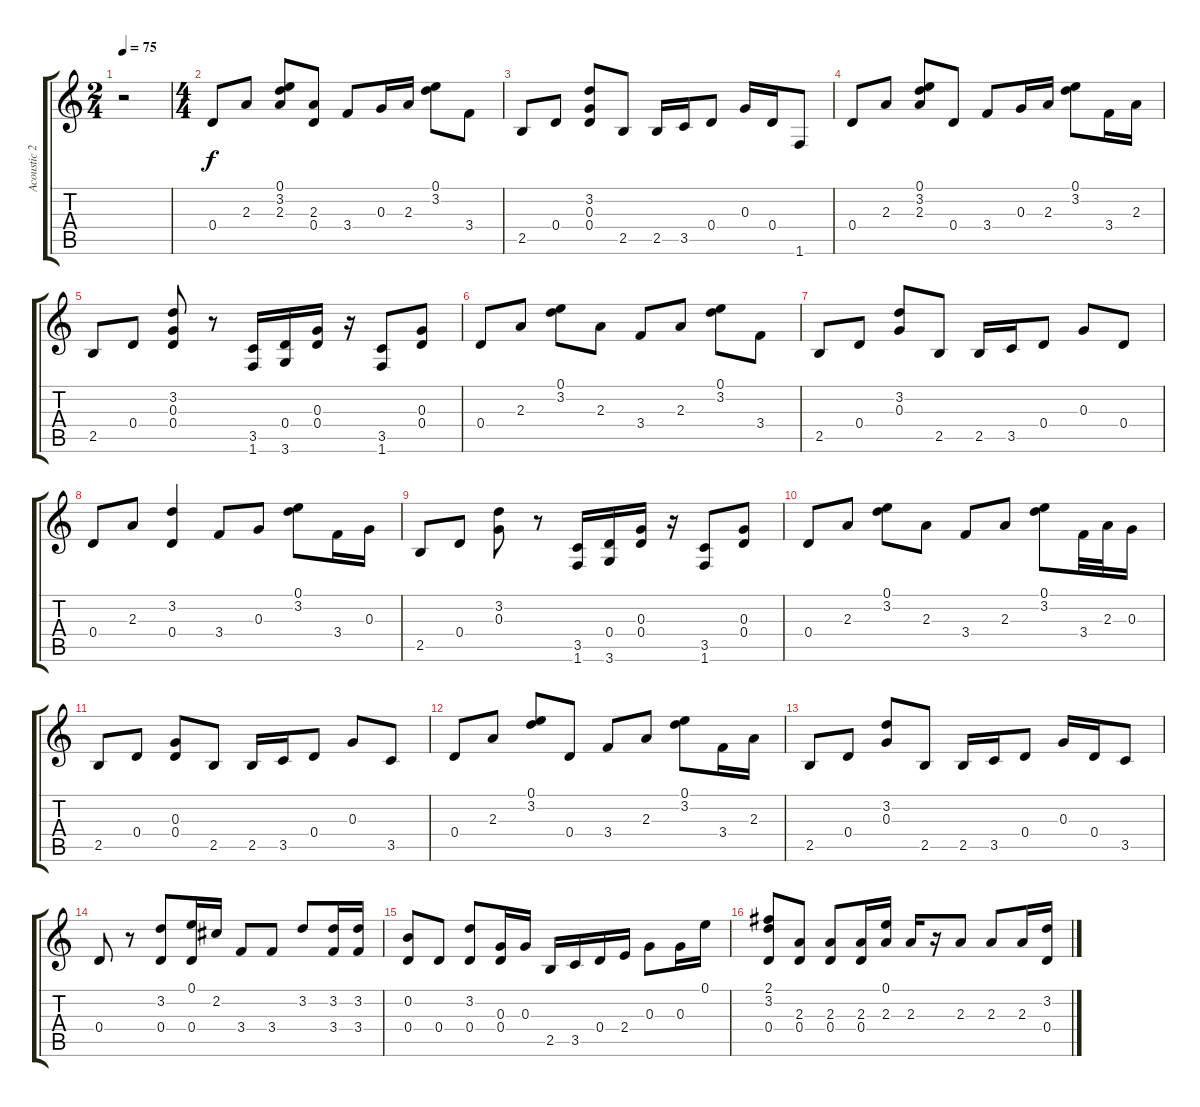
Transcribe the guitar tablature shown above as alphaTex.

\track ("Acoustic 2" "Acoustic 2") {instrument acousticguitarnylon}
\staff {score tabs}
\tuning (E4 B3 G3 D3 A2 E2) {hide}
\ts (2 4)
\tempo 75
\clef g2
\ks c
r.2{dy f instrument acousticguitarnylon} |
\ts (4 4)
0.4.8 2.3.8 (0.1 3.2 2.3).8 (2.3 0.4).8 3.4.8 0.3.16 2.3.16 (0.1 3.2).8 3.4.8 |
2.5.8 0.4.8 (3.2 0.3 0.4).8 2.5.8 2.5.16 3.5.16 0.4.8 0.3.16 0.4.16 1.6.8 |
0.4.8 2.3.8 (0.1 3.2 2.3).8 0.4.8 3.4.8 0.3.16 2.3.16 (0.1 3.2).8 3.4.16 2.3.16 |
2.5.8 0.4.8 (3.2 0.3 0.4).8 r.8 (3.5 1.6).16 (0.4 3.6).16 (0.3 0.4).16 r.16 (3.5 1.6).8 (0.3 0.4).8 |
0.4.8 2.3.8 (0.1 3.2).8 2.3.8 3.4.8 2.3.8 (0.1 3.2).8 3.4.8 |
2.5.8 0.4.8 (3.2 0.3).8 2.5.8 2.5.16 3.5.16 0.4.8 0.3.8 0.4.8 |
0.4.8 2.3.8 (3.2 0.4).4 3.4.8 0.3.8 (0.1 3.2).8 3.4.16 0.3.16 |
2.5.8 0.4.8 (3.2 0.3).8 r.8 (3.5 1.6).16 (0.4 3.6).16 (0.3 0.4).16 r.16 (3.5 1.6).8 (0.3 0.4).8 |
0.4.8 2.3.8 (0.1 3.2).8 2.3.8 3.4.8 2.3.8 (0.1 3.2).8 3.4.32 2.3.32 0.3.16 |
2.5.8 0.4.8 (0.3 0.4).8 2.5.8 2.5.16 3.5.16 0.4.8 0.3.8 3.5.8 |
0.4.8 2.3.8 (0.1 3.2).8 0.4.8 3.4.8 2.3.8 (0.1 3.2).8 3.4.16 2.3.16 |
2.5.8 0.4.8 (3.2 0.3).8 2.5.8 2.5.16 3.5.16 0.4.8 0.3.16 0.4.16 3.5.8 |
0.4.8 r.8 (3.2 0.4).8 (0.1 0.4).16 2.2.16 3.4.8 3.4.8 3.2.8 (3.2 3.4).16 (3.2 3.4).16 |
(0.2 0.4).8 0.4.8 (3.2 0.4).8 (0.3 0.4).16 0.3.16 2.5.16 3.5.16 0.4.16 2.4.16 0.3.8 0.3.16 0.1.16 |
(2.1 3.2 0.4).8 (2.3 0.4).8 (2.3 0.4).8 (2.3 0.4).16 (0.1 2.3).16 2.3.16 r.16 2.3.8 2.3.8 2.3.16 (3.2 0.4).16
